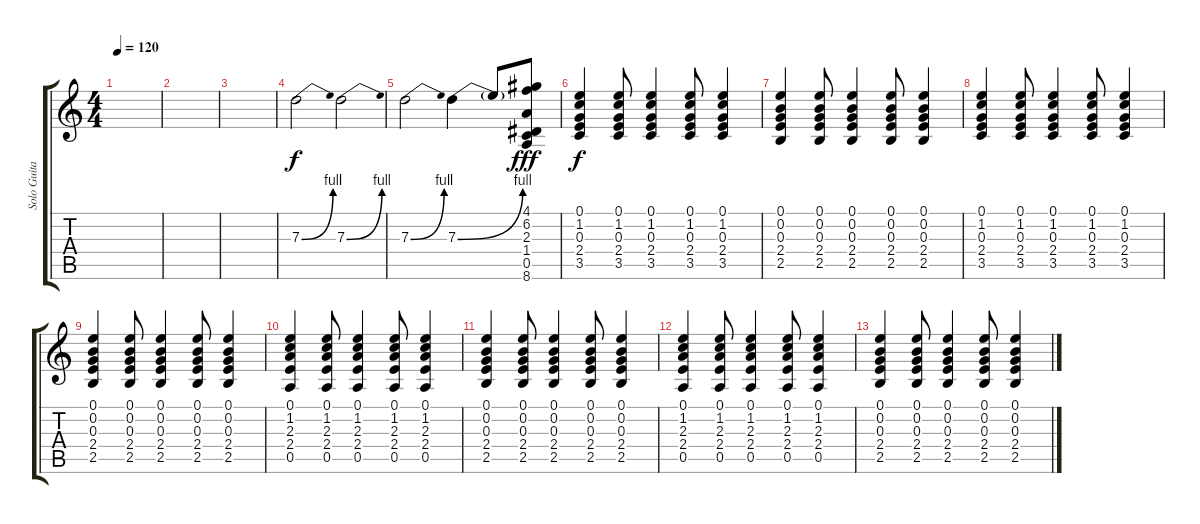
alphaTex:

\track ("Solo Guitar" "Solo Guita") {instrument overdrivenguitar}
\staff {score tabs}
\tuning (E4 B3 G3 D3 A2 E2) {hide}
\ts (4 4)
\tempo 120
\clef g2
\ks c
|
|
|
7.3{be (bend 0 0 60 4)}.2{balance 0} 7.3{be (bend 0 0 60 4)}.2{balance 16} |
7.3{be (bend 0 0 60 4)}.2{balance 0} 7.3{be (bend 0 0 60 4)}.4{balance 16} 7.3{t}.8 (4.1 6.2 2.3 1.4 0.5 8.6).8{dy fff volume 16 balance 8 instrument guitarfretnoise} |
(0.1 1.2 0.3 2.4 3.5).4{dy f volume 10 instrument overdrivenguitar} (0.1 1.2 0.3 2.4 3.5).8 (0.1 1.2 0.3 2.4 3.5).4 (0.1 1.2 0.3 2.4 3.5).8 (0.1 1.2 0.3 2.4 3.5).4 |
(0.1 0.2 0.3 2.4 2.5).4 (0.1 0.2 0.3 2.4 2.5).8 (0.1 0.2 0.3 2.4 2.5).4 (0.1 0.2 0.3 2.4 2.5).8 (0.1 0.2 0.3 2.4 2.5).4 |
(0.1 1.2 0.3 2.4 3.5).4 (0.1 1.2 0.3 2.4 3.5).8 (0.1 1.2 0.3 2.4 3.5).4 (0.1 1.2 0.3 2.4 3.5).8 (0.1 1.2 0.3 2.4 3.5).4 |
(0.1 0.2 0.3 2.4 2.5).4 (0.1 0.2 0.3 2.4 2.5).8 (0.1 0.2 0.3 2.4 2.5).4 (0.1 0.2 0.3 2.4 2.5).8 (0.1 0.2 0.3 2.4 2.5).4 |
(0.1 1.2 2.3 2.4 0.5).4 (0.1 1.2 2.3 2.4 0.5).8 (0.1 1.2 2.3 2.4 0.5).4 (0.1 1.2 2.3 2.4 0.5).8 (0.1 1.2 2.3 2.4 0.5).4 |
(0.1 0.2 0.3 2.4 2.5).4 (0.1 0.2 0.3 2.4 2.5).8 (0.1 0.2 0.3 2.4 2.5).4 (0.1 0.2 0.3 2.4 2.5).8 (0.1 0.2 0.3 2.4 2.5).4 |
(0.1 1.2 2.3 2.4 0.5).4 (0.1 1.2 2.3 2.4 0.5).8 (0.1 1.2 2.3 2.4 0.5).4 (0.1 1.2 2.3 2.4 0.5).8 (0.1 1.2 2.3 2.4 0.5).4 |
(0.1 0.2 0.3 2.4 2.5).4 (0.1 0.2 0.3 2.4 2.5).8 (0.1 0.2 0.3 2.4 2.5).4 (0.1 0.2 0.3 2.4 2.5).8 (0.1 0.2 0.3 2.4 2.5).4
